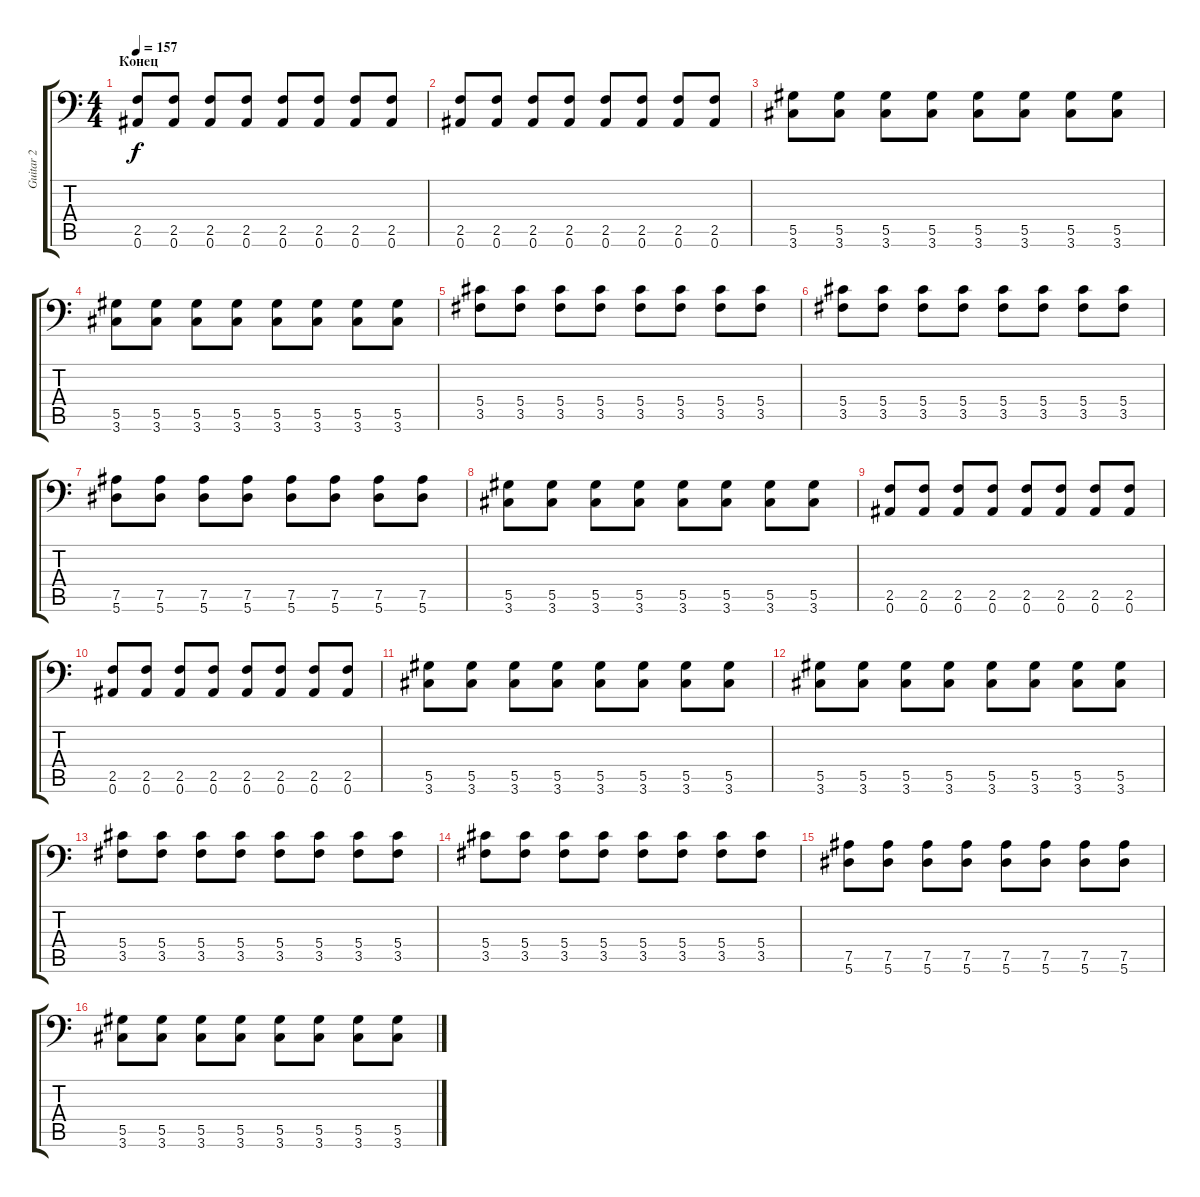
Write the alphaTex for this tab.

\track ("Guitar 2" "Guitar 2") {instrument distortionguitar}
\staff {score tabs}
\tuning (Bb3 F3 Db3 Ab2 Eb2 Bb1) {hide}
\ts (4 4)
\section ("" "Конец")
\tempo 157
\clef f4
\ks c
(2.5 0.6).8{dy f} (2.5 0.6).8 (2.5 0.6).8 (2.5 0.6).8 (2.5 0.6).8 (2.5 0.6).8 (2.5 0.6).8 (2.5 0.6).8 |
(2.5 0.6).8 (2.5 0.6).8 (2.5 0.6).8 (2.5 0.6).8 (2.5 0.6).8 (2.5 0.6).8 (2.5 0.6).8 (2.5 0.6).8 |
(5.5 3.6).8 (5.5 3.6).8 (5.5 3.6).8 (5.5 3.6).8 (5.5 3.6).8 (5.5 3.6).8 (5.5 3.6).8 (5.5 3.6).8 |
(5.5 3.6).8 (5.5 3.6).8 (5.5 3.6).8 (5.5 3.6).8 (5.5 3.6).8 (5.5 3.6).8 (5.5 3.6).8 (5.5 3.6).8 |
(5.4 3.5).8 (5.4 3.5).8 (5.4 3.5).8 (5.4 3.5).8 (5.4 3.5).8 (5.4 3.5).8 (5.4 3.5).8 (5.4 3.5).8 |
(5.4 3.5).8 (5.4 3.5).8 (5.4 3.5).8 (5.4 3.5).8 (5.4 3.5).8 (5.4 3.5).8 (5.4 3.5).8 (5.4 3.5).8 |
(7.5 5.6).8 (7.5 5.6).8 (7.5 5.6).8 (7.5 5.6).8 (7.5 5.6).8 (7.5 5.6).8 (7.5 5.6).8 (7.5 5.6).8 |
(5.5 3.6).8 (5.5 3.6).8 (5.5 3.6).8 (5.5 3.6).8 (5.5 3.6).8 (5.5 3.6).8 (5.5 3.6).8 (5.5 3.6).8 |
(2.5 0.6).8 (2.5 0.6).8 (2.5 0.6).8 (2.5 0.6).8 (2.5 0.6).8 (2.5 0.6).8 (2.5 0.6).8 (2.5 0.6).8 |
(2.5 0.6).8 (2.5 0.6).8 (2.5 0.6).8 (2.5 0.6).8 (2.5 0.6).8 (2.5 0.6).8 (2.5 0.6).8 (2.5 0.6).8 |
(5.5 3.6).8 (5.5 3.6).8 (5.5 3.6).8 (5.5 3.6).8 (5.5 3.6).8 (5.5 3.6).8 (5.5 3.6).8 (5.5 3.6).8 |
(5.5 3.6).8 (5.5 3.6).8 (5.5 3.6).8 (5.5 3.6).8 (5.5 3.6).8 (5.5 3.6).8 (5.5 3.6).8 (5.5 3.6).8 |
(5.4 3.5).8 (5.4 3.5).8 (5.4 3.5).8 (5.4 3.5).8 (5.4 3.5).8 (5.4 3.5).8 (5.4 3.5).8 (5.4 3.5).8 |
(5.4 3.5).8 (5.4 3.5).8 (5.4 3.5).8 (5.4 3.5).8 (5.4 3.5).8 (5.4 3.5).8 (5.4 3.5).8 (5.4 3.5).8 |
(7.5 5.6).8 (7.5 5.6).8 (7.5 5.6).8 (7.5 5.6).8 (7.5 5.6).8 (7.5 5.6).8 (7.5 5.6).8 (7.5 5.6).8 |
(5.5 3.6).8 (5.5 3.6).8 (5.5 3.6).8 (5.5 3.6).8 (5.5 3.6).8 (5.5 3.6).8 (5.5 3.6).8 (5.5 3.6).8
